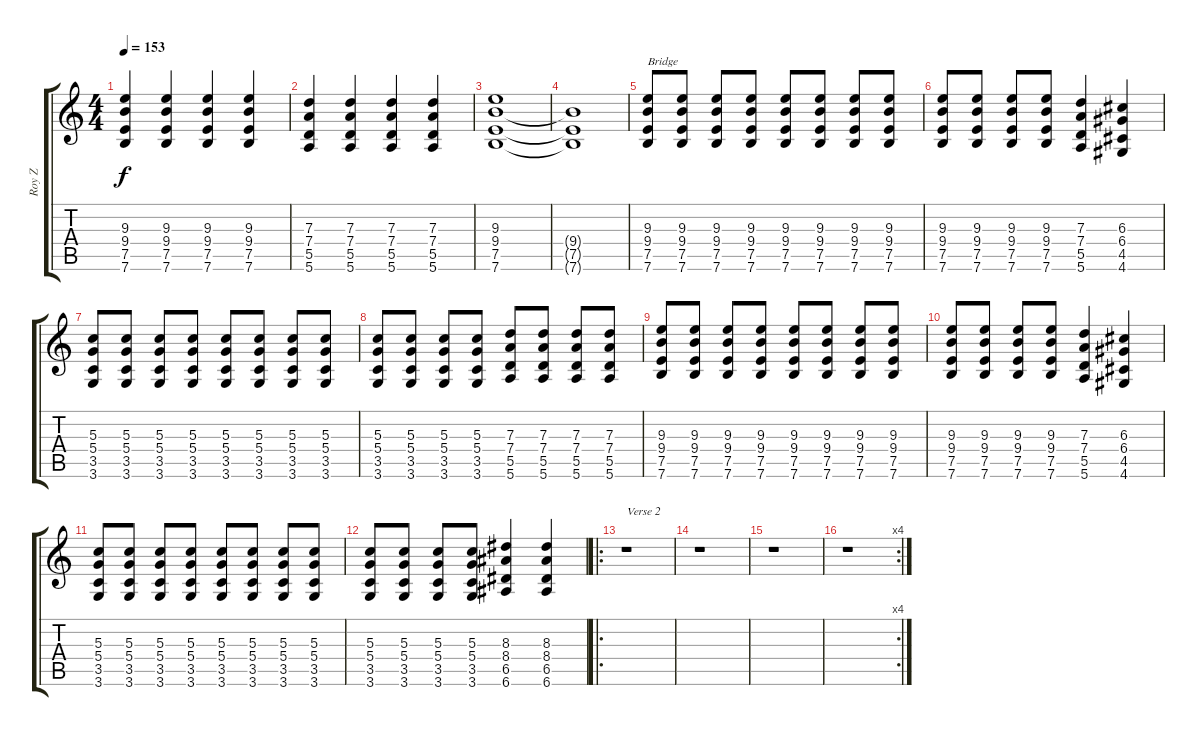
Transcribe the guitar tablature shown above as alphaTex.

\track ("Roy Z" "Roy Z") {instrument distortionguitar}
\staff {score tabs}
\tuning (E4 B3 G3 D3 A2 E2) {hide}
\ts (4 4)
\tempo 153
\clef g2
\ks c
(9.3 9.4 7.5 7.6).4{dy f} (9.3 9.4 7.5 7.6).4 (9.3 9.4 7.5 7.6).4 (9.3 9.4 7.5 7.6).4 |
(7.3 7.4 5.5 5.6).4 (7.3 7.4 5.5 5.6).4 (7.3 7.4 5.5 5.6).4 (7.3 7.4 5.5 5.6).4 |
(9.3 9.4 7.5 7.6).1 |
(9.4{t} 7.5{t} 7.6{t}).1 |
(9.3 9.4 7.5 7.6).8{txt "Bridge"} (9.3 9.4 7.5 7.6).8 (9.3 9.4 7.5 7.6).8 (9.3 9.4 7.5 7.6).8 (9.3 9.4 7.5 7.6).8 (9.3 9.4 7.5 7.6).8 (9.3 9.4 7.5 7.6).8 (9.3 9.4 7.5 7.6).8 |
(9.3 9.4 7.5 7.6).8 (9.3 9.4 7.5 7.6).8 (9.3 9.4 7.5 7.6).8 (9.3 9.4 7.5 7.6).8 (7.3 7.4 5.5 5.6).4 (6.3 6.4 4.5 4.6).4 |
(5.3 5.4 3.5 3.6).8 (5.3 5.4 3.5 3.6).8 (5.3 5.4 3.5 3.6).8 (5.3 5.4 3.5 3.6).8 (5.3 5.4 3.5 3.6).8 (5.3 5.4 3.5 3.6).8 (5.3 5.4 3.5 3.6).8 (5.3 5.4 3.5 3.6).8 |
(5.3 5.4 3.5 3.6).8 (5.3 5.4 3.5 3.6).8 (5.3 5.4 3.5 3.6).8 (5.3 5.4 3.5 3.6).8 (7.3 7.4 5.5 5.6).8 (7.3 7.4 5.5 5.6).8 (7.3 7.4 5.5 5.6).8 (7.3 7.4 5.5 5.6).8 |
(9.3 9.4 7.5 7.6).8 (9.3 9.4 7.5 7.6).8 (9.3 9.4 7.5 7.6).8 (9.3 9.4 7.5 7.6).8 (9.3 9.4 7.5 7.6).8 (9.3 9.4 7.5 7.6).8 (9.3 9.4 7.5 7.6).8 (9.3 9.4 7.5 7.6).8 |
(9.3 9.4 7.5 7.6).8 (9.3 9.4 7.5 7.6).8 (9.3 9.4 7.5 7.6).8 (9.3 9.4 7.5 7.6).8 (7.3 7.4 5.5 5.6).4 (6.3 6.4 4.5 4.6).4 |
(5.3 5.4 3.5 3.6).8 (5.3 5.4 3.5 3.6).8 (5.3 5.4 3.5 3.6).8 (5.3 5.4 3.5 3.6).8 (5.3 5.4 3.5 3.6).8 (5.3 5.4 3.5 3.6).8 (5.3 5.4 3.5 3.6).8 (5.3 5.4 3.5 3.6).8 |
(5.3 5.4 3.5 3.6).8 (5.3 5.4 3.5 3.6).8 (5.3 5.4 3.5 3.6).8 (5.3 5.4 3.5 3.6).8 (8.3 8.4 6.5 6.6).4 (8.3 8.4 6.5 6.6).4 |
\ro
r.1{txt "Verse 2"} |
r.1 |
r.1 |
\rc 4
r.1
